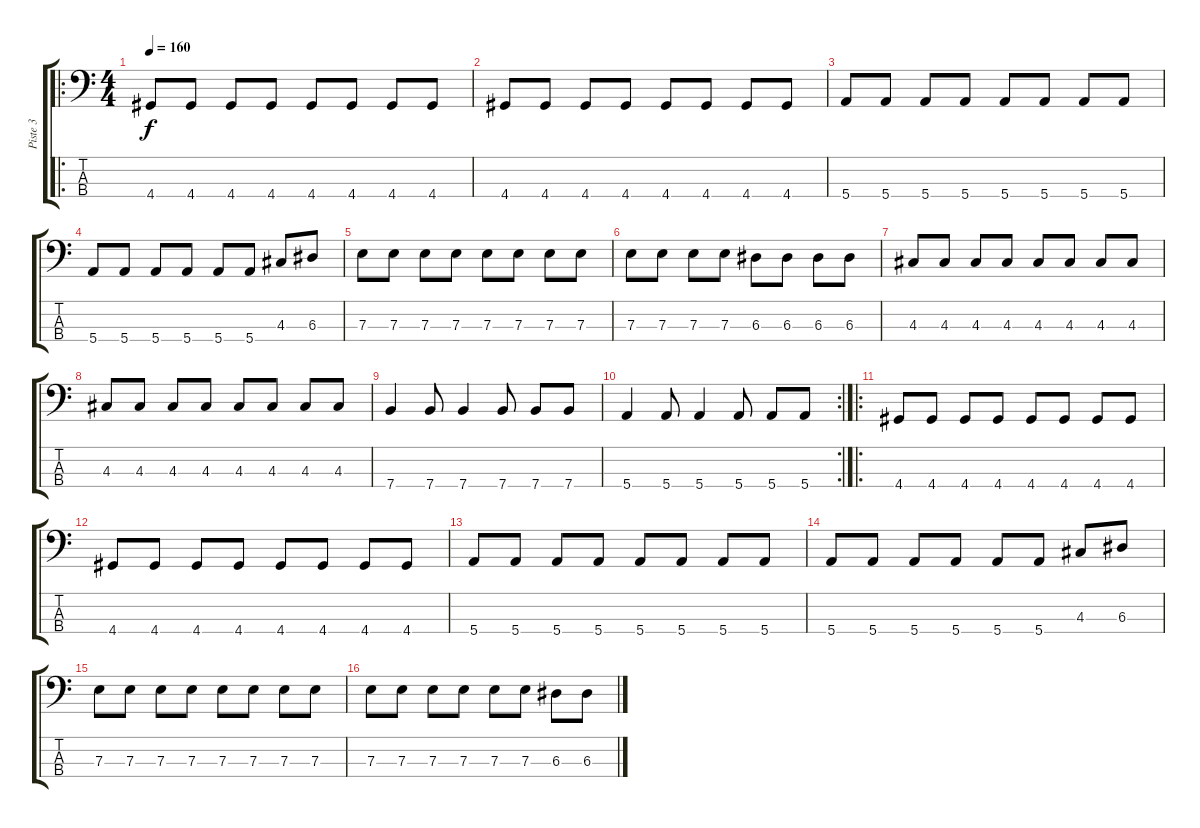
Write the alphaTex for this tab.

\track ("Piste 3" "Piste 3") {instrument electricbassfinger}
\staff {score tabs}
\tuning (G2 D2 A1 E1) {hide}
\ro
\ts (4 4)
\tempo 160
\clef f4
\ks c
4.4.8{dy f} 4.4.8 4.4.8 4.4.8 4.4.8 4.4.8 4.4.8 4.4.8 |
4.4.8 4.4.8 4.4.8 4.4.8 4.4.8 4.4.8 4.4.8 4.4.8 |
5.4.8 5.4.8 5.4.8 5.4.8 5.4.8 5.4.8 5.4.8 5.4.8 |
5.4.8 5.4.8 5.4.8 5.4.8 5.4.8 5.4.8 4.3.8 6.3.8 |
7.3.8 7.3.8 7.3.8 7.3.8 7.3.8 7.3.8 7.3.8 7.3.8 |
7.3.8 7.3.8 7.3.8 7.3.8 6.3.8 6.3.8 6.3.8 6.3.8 |
4.3.8 4.3.8 4.3.8 4.3.8 4.3.8 4.3.8 4.3.8 4.3.8 |
4.3.8 4.3.8 4.3.8 4.3.8 4.3.8 4.3.8 4.3.8 4.3.8 |
7.4.4 7.4.8 7.4.4 7.4.8 7.4.8 7.4.8 |
\rc 2
5.4.4 5.4.8 5.4.4 5.4.8 5.4.8 5.4.8 |
\ro
4.4.8 4.4.8 4.4.8 4.4.8 4.4.8 4.4.8 4.4.8 4.4.8 |
4.4.8 4.4.8 4.4.8 4.4.8 4.4.8 4.4.8 4.4.8 4.4.8 |
5.4.8 5.4.8 5.4.8 5.4.8 5.4.8 5.4.8 5.4.8 5.4.8 |
5.4.8 5.4.8 5.4.8 5.4.8 5.4.8 5.4.8 4.3.8 6.3.8 |
7.3.8 7.3.8 7.3.8 7.3.8 7.3.8 7.3.8 7.3.8 7.3.8 |
7.3.8 7.3.8 7.3.8 7.3.8 7.3.8 7.3.8 6.3.8 6.3.8
